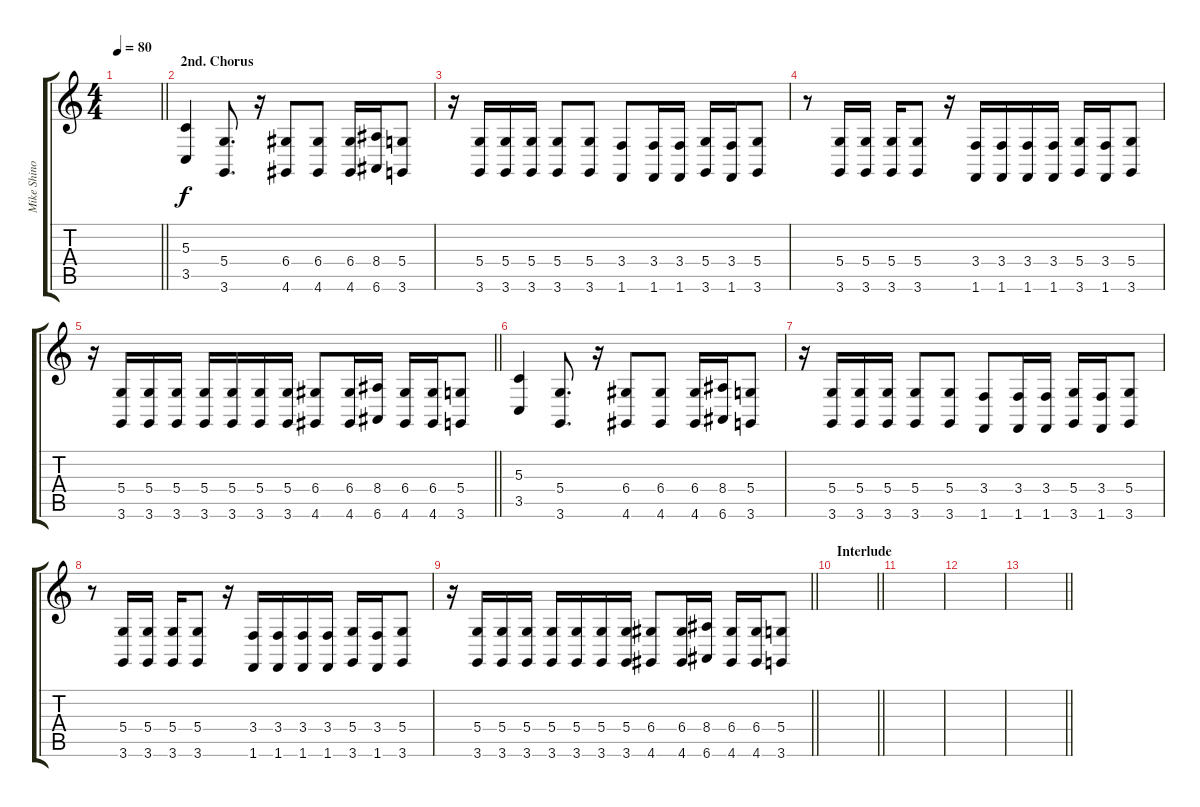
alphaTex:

\track ("Mike Shinoda - Vocals" "Mike Shino") {instrument sopranosax}
\staff {score tabs}
\tuning (E4 B3 G3 D3 A2 E2) {hide}
\ts (4 4)
\tempo 80
\clef g2
\barLineRight lightlight
\ks c
|
\section ("" "2nd. Chorus")
(5.3 3.5).4 (5.4 3.6).8{d} r.16 (6.4 4.6).8 (6.4 4.6).8 (6.4 4.6).16 (8.4 6.6).16 (5.4 3.6).8 |
r.16 (5.4 3.6).16 (5.4 3.6).16 (5.4 3.6).16 (5.4 3.6).8 (5.4 3.6).8 (3.4 1.6).8 (3.4 1.6).16 (3.4 1.6).16 (5.4 3.6).16 (3.4 1.6).16 (5.4 3.6).8 |
r.8 (5.4 3.6).16 (5.4 3.6).16 (5.4 3.6).16 (5.4 3.6).8 r.16 (3.4 1.6).16 (3.4 1.6).16 (3.4 1.6).16 (3.4 1.6).16 (5.4 3.6).16 (3.4 1.6).16 (5.4 3.6).8 |
\barLineRight lightlight
r.16 (5.4 3.6).16 (5.4 3.6).16 (5.4 3.6).16 (5.4 3.6).16 (5.4 3.6).16 (5.4 3.6).16 (5.4 3.6).16 (6.4 4.6).8 (6.4 4.6).16 (8.4 6.6).16 (6.4 4.6).16 (6.4 4.6).16 (5.4 3.6).8 |
(5.3 3.5).4 (5.4 3.6).8{d} r.16 (6.4 4.6).8 (6.4 4.6).8 (6.4 4.6).16 (8.4 6.6).16 (5.4 3.6).8 |
r.16 (5.4 3.6).16 (5.4 3.6).16 (5.4 3.6).16 (5.4 3.6).8 (5.4 3.6).8 (3.4 1.6).8 (3.4 1.6).16 (3.4 1.6).16 (5.4 3.6).16 (3.4 1.6).16 (5.4 3.6).8 |
r.8 (5.4 3.6).16 (5.4 3.6).16 (5.4 3.6).16 (5.4 3.6).8 r.16 (3.4 1.6).16 (3.4 1.6).16 (3.4 1.6).16 (3.4 1.6).16 (5.4 3.6).16 (3.4 1.6).16 (5.4 3.6).8 |
\barLineRight lightlight
r.16 (5.4 3.6).16 (5.4 3.6).16 (5.4 3.6).16 (5.4 3.6).16 (5.4 3.6).16 (5.4 3.6).16 (5.4 3.6).16 (6.4 4.6).8 (6.4 4.6).16 (8.4 6.6).16 (6.4 4.6).16 (6.4 4.6).16 (5.4 3.6).8 |
\section ("" "Interlude")
\barLineRight lightlight
|
|
|
\barLineRight lightlight
